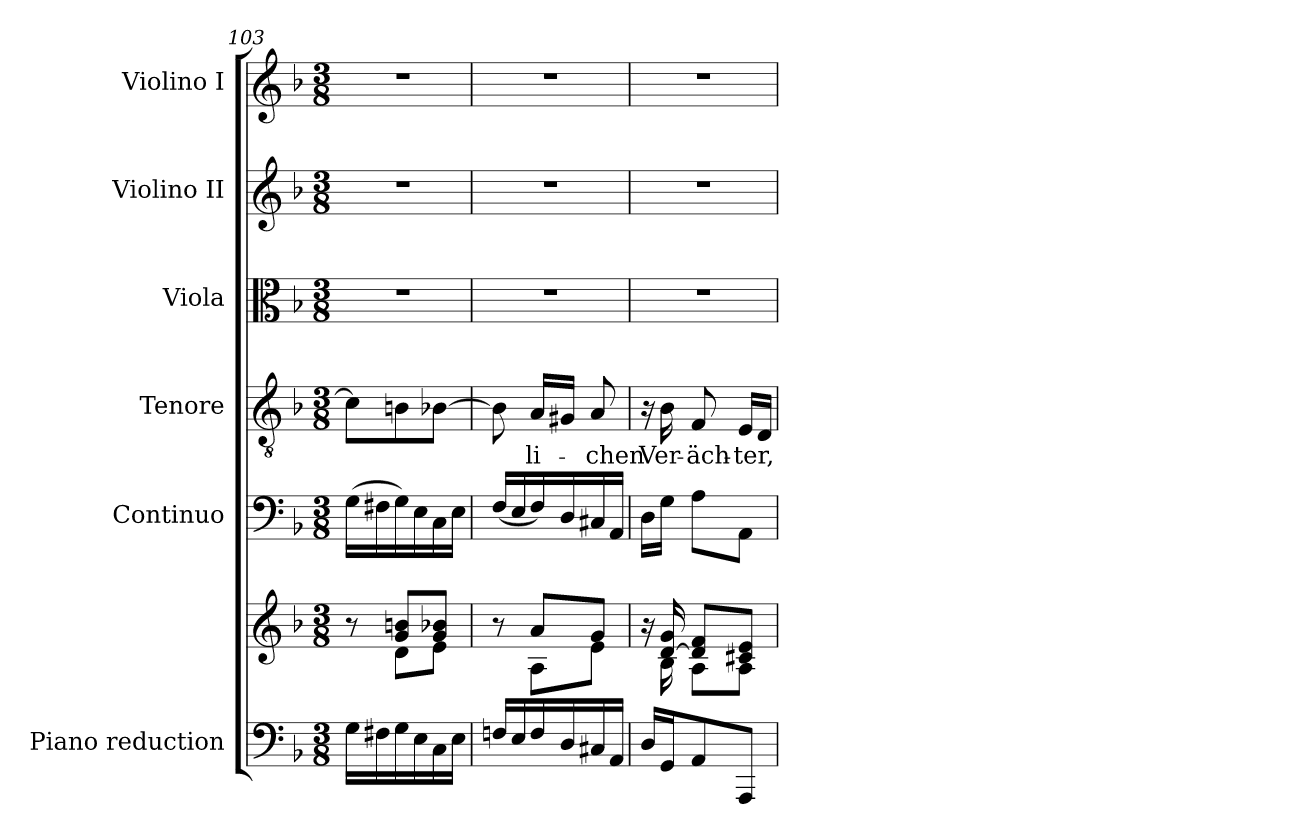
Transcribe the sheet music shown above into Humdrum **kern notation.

**kern	**kern	**kern	**kern	**text	**kern	**kern	**kern
*part6	*part6	*part5	*part4	*part4	*part3	*part2	*part1
*staff7	*staff6	*staff5	*staff4	*staff4	*staff3	*staff2	*staff1
*I"Piano reduction	*	*I"Continuo	*I"Tenore	*	*I"Viola	*I"Violino II	*I"Violino I
*I'Pno	*	*	*	*	*I'Vla	*I'Vln	*I'Vln
*clefF4	*clefG2	*clefF4	*clefGv2	*	*clefC3	*clefG2	*clefG2
*k[b-]	*k[b-]	*k[b-]	*k[b-]	*	*k[b-]	*k[b-]	*k[b-]
*M3/8	*M3/8	*M3/8	*M3/8	*	*M3/8	*M3/8	*M3/8
=103	=103	=103	=103	=103	=103	=103	=103
*	*^	*	*	*	*	*	*
16G\LL	8r	8ryy	(16G\LL	8c\L]	.	4.r	4.r	4.r
16F#X\	.	.	16F#X\	.	.	.	.	.
16G\	8g/ 8bn/L	8d\L	16G\)	8Bn\	.	.	.	.
16E\	.	.	16E\	.	.	.	.	.
16C\	8g/ 8b-X/J	8e\J	16C\	[8B-X\J	.	.	.	.
16E\JJ	.	.	16E\JJ	.	.	.	.	.
=104	=104	=104	=104	=104	=104	=104	=104	=104
16Fn/LL	8r	8ryy	(16F/LL	8B-\]	.	4.r	4.r	4.r
16E/	.	.	16E/	.	.	.	.	.
!	!	!	!	!	!LO:LY:b	!	!	!
16F/	8a/L	8A\L	16F/)	16A/LL	-li-	.	.	.
16D/	.	.	16D/	16G#X/JJ	.	.	.	.
!	!	!	!	!	!LO:LY:b	!	!	!
16C#X/	8g/J	8e\J	16C#X/	8A/	-chen	.	.	.
16AA/JJ	.	.	16AA/JJ	.	.	.	.	.
=105	=105	=105	=105	=105	=105	=105	=105	=105
16D/LL	16r	16ryy	16D\LL	16r	.	4.r	4.r	4.r
!	!	!	!	!	!LO:LY:b	!	!	!
16GG/J	[<16d/ 16g/	16B-\	16G\JJ	16B-\	Ver-	.	.	.
!	!	!	!	!	!LO:LY:b	!	!	!
8AA/	8d/] 8f/L	8A\L	8A\L	8F/	äch-	.	.	.
!	!	!	!	!	!LO:LY:b	!	!	!
8AAA/J	8c#X/ 8e/J	8A\J	8AA\J	16E/LL	-ter,	.	.	.
.	.	.	.	16D/JJ	.	.	.	.
*	*v	*v	*	*	*	*	*	*
=	=	=	=	=	=	=	=
*-	*-	*-	*-	*-	*-	*-	*-
